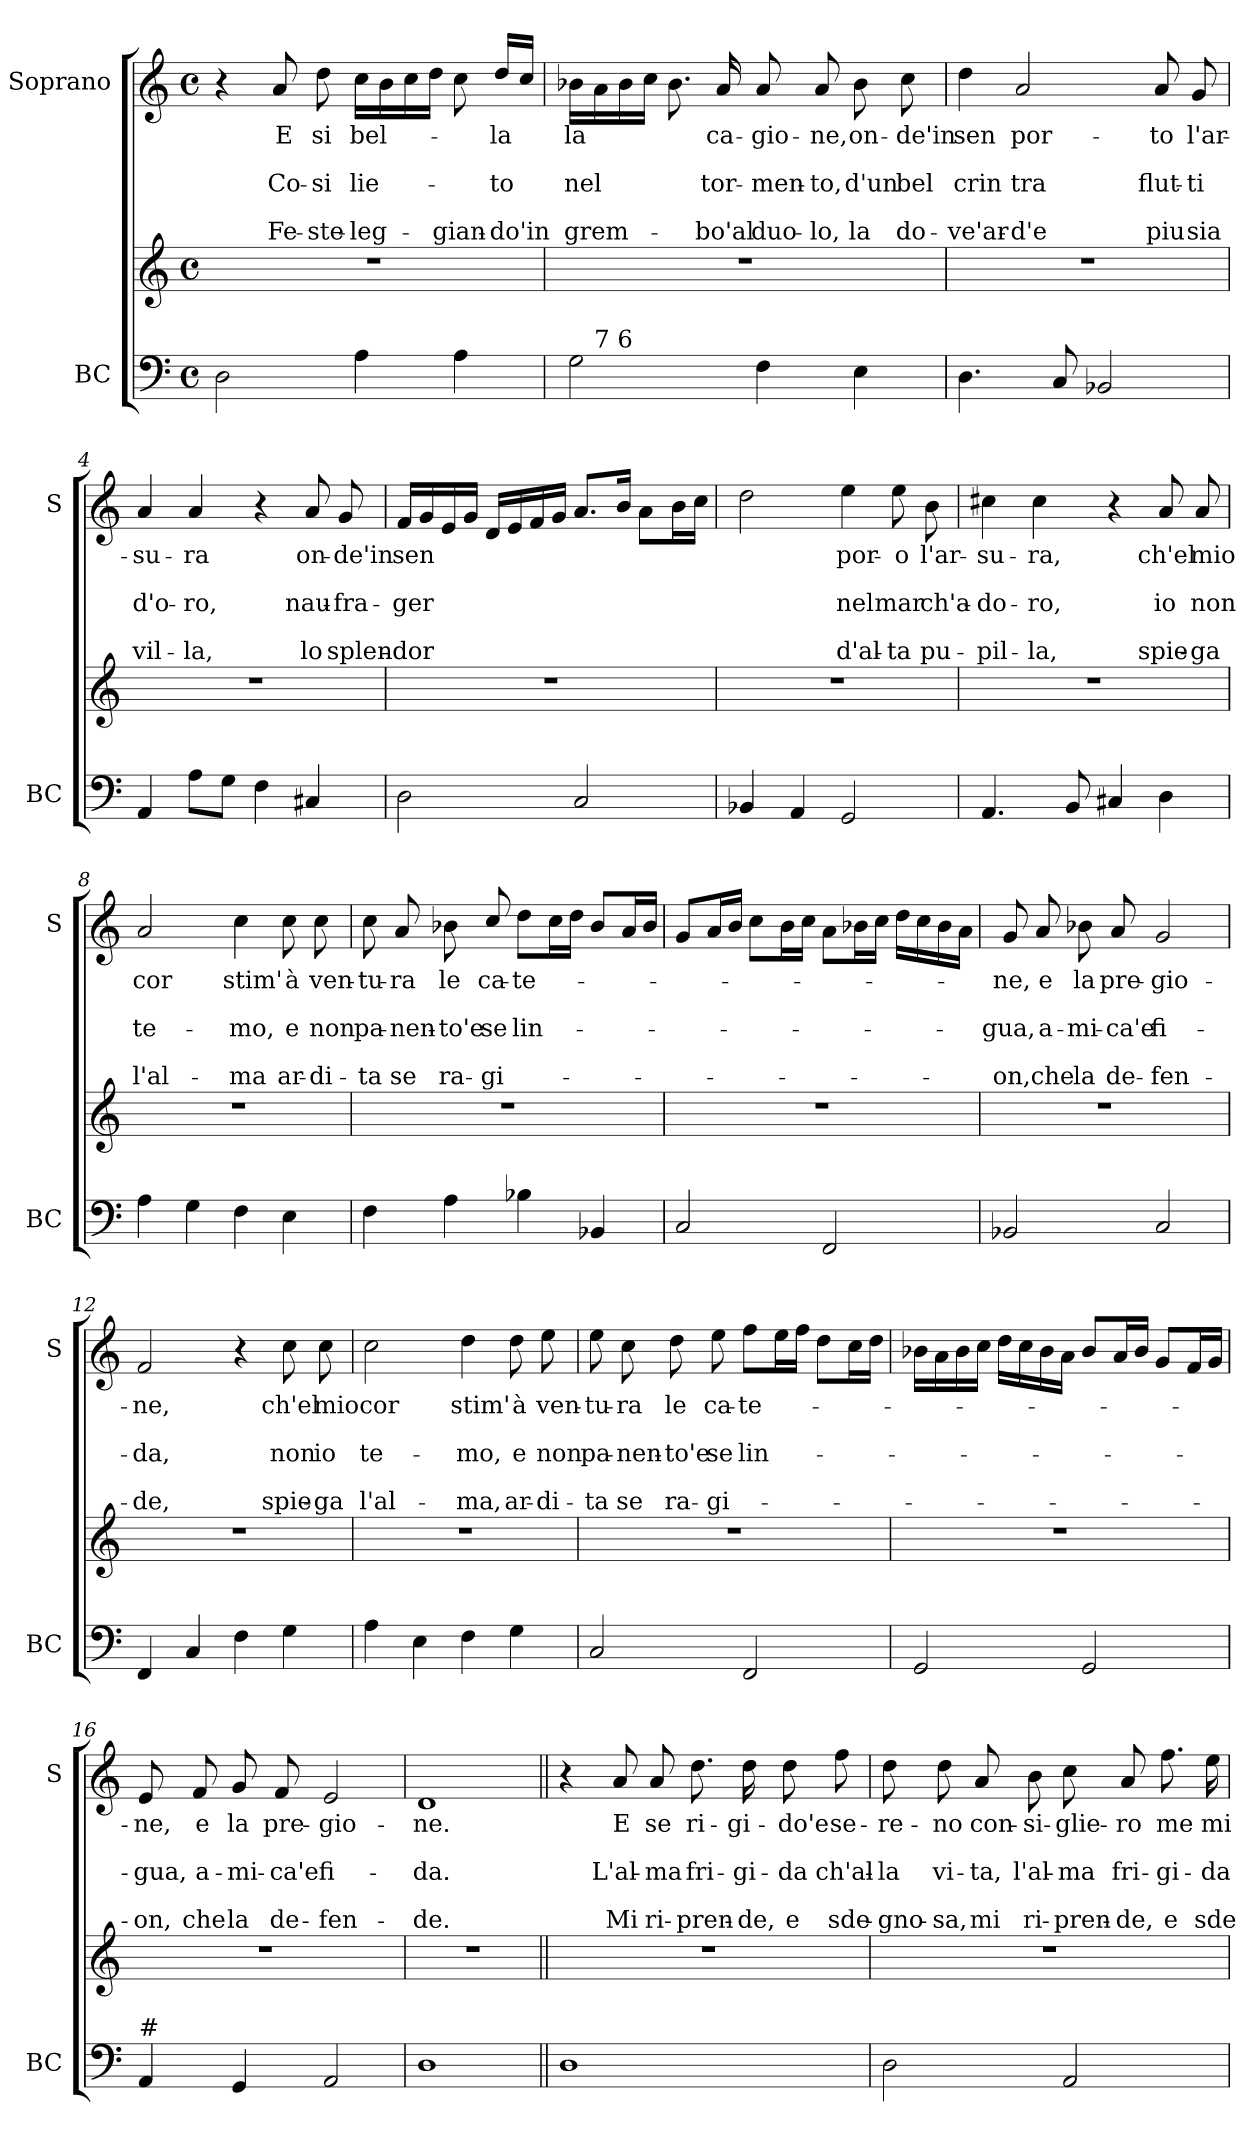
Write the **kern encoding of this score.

**kern	**kern	**kern	**text	**text	**text	**text	**text
*part2	*part2	*part1	*part1	*part1	*part1	*part1	*part1
*staff3	*staff2	*staff1	*staff1	*staff1	*staff1	*staff1	*staff1
*I"BC	*	*I"Soprano	*	*	*	*	*
*I'BC	*	*I'S	*	*	*	*	*
*clefF4	*clefG2	*clefG2	*	*	*	*	*
*k[]	*k[]	*k[]	*	*	*	*	*
*C:	*C:	*C:	*	*	*	*	*
*M4/4	*M4/4	*M4/4	*	*	*	*	*
*met(c)	*met(c)	*met(c)	*	*	*	*	*
=1	=1	=1	=1	=1	=1	=1	=1
2D\	1r	4r	.	.	.	.	.
!	!	!	!LO:LY:b	!	!LO:LY:b	!	!LO:LY:b
.	.	8a/	E	.	Co-	.	Fe-
!	!	!	!LO:LY:b	!	!LO:LY:b	!	!LO:LY:b
.	.	8dd\	si	.	-si	.	-ste-
!	!	!	!LO:LY:b	!	!LO:LY:b	!	!LO:LY:b
4A\	.	16cc\LL	bel-	.	lie-	.	-leg-
.	.	16b\	.	.	.	.	.
.	.	16cc\	.	.	.	.	.
.	.	16dd\JJ	.	.	.	.	.
!	!	!	!	!	!	!	!LO:LY:b
4A\	.	8cc\	.	.	.	.	-gian-
!	!	!	!LO:LY:b	!	!LO:LY:b	!	!LO:LY:b
.	.	16dd/LL	-la	.	-to	.	-do'in
.	.	16cc/JJ	.	.	.	.	.
=2	=2	=2	=2	=2	=2	=2	=2
!LO:TX:a:t=6	!	!	!	!	!	!	!
!	!	!	!LO:LY:b	!	!LO:LY:b	!	!LO:LY:b
*^	*	*	*	*	*	*	*
2G\	16ryy	1r	16b-X\LL	la	.	nel	.	grem-
!	!LO:TX:a:t=7 6	!	!	!	!	!	!	!
.	2...ryy	.	16a\	.	.	.	.	.
.	.	.	16b-\	.	.	.	.	.
.	.	.	16cc\JJ	.	.	.	.	.
.	.	.	8.b-\	.	.	.	.	.
!	!	!	!	!LO:LY:b	!	!LO:LY:b	!	!LO:LY:b
.	.	.	16a/	ca-	.	tor-	.	-bo'al
!	!	!	!	!LO:LY:b	!	!LO:LY:b	!	!LO:LY:b
4F\	.	.	8a/	-gio-	.	-men-	.	duo-
!	!	!	!	!LO:LY:b	!	!LO:LY:b	!	!LO:LY:b
.	.	.	8a/	-ne,	.	-to,	.	-lo,
!	!	!	!	!LO:LY:b	!	!LO:LY:b	!	!LO:LY:b
4E\	.	.	8b-\	on-	.	d'un	.	la
!	!	!	!	!LO:LY:b	!	!LO:LY:b	!	!LO:LY:b
.	.	.	8cc\	-de'in	.	bel	.	do-
=3	=3	=3	=3	=3	=3	=3	=3	=3
!	!	!	!	!LO:LY:b	!	!LO:LY:b	!	!LO:LY:b
*v	*v	*	*	*	*	*	*	*
4.D\	1r	4dd\	sen	.	crin	.	-ve'ar-
!	!	!	!LO:LY:b	!	!LO:LY:b	!	!LO:LY:b
.	.	2a/	por-	.	tra	.	-d'e
8C/	.	.	.	.	.	.	.
2BB-X/	.	.	.	.	.	.	.
!	!	!	!LO:LY:b	!	!LO:LY:b	!	!LO:LY:b
.	.	8a/	-to	.	flut-	.	piu
!	!	!	!LO:LY:b	!	!LO:LY:b	!	!LO:LY:b
.	.	8g/	l'ar-	.	-ti	.	sia
!!LO:LB:g=z
=4	=4	=4	=4	=4	=4	=4	=4
!	!	!	!LO:LY:b	!	!LO:LY:b	!	!LO:LY:b
4AA/	1r	4a/	-su-	.	d'o-	.	vil-
!	!	!	!LO:LY:b	!	!LO:LY:b	!	!LO:LY:b
8A\L	.	4a/	-ra	.	-ro,	.	-la,
8G\J	.	.	.	.	.	.	.
4F\	.	4r	.	.	.	.	.
!	!	!	!LO:LY:b	!	!LO:LY:b	!	!LO:LY:b
4C#X/	.	8a/	on-	.	nau-	.	lo
!	!	!	!LO:LY:b	!	!LO:LY:b	!	!LO:LY:b
.	.	8g/	-de'in	.	-fra-	.	splen-
=5	=5	=5	=5	=5	=5	=5	=5
!	!	!	!LO:LY:b	!	!LO:LY:b	!	!LO:LY:b
2D\	1r	16f/LL	sen	.	-ger	.	-dor
.	.	16g/	.	.	.	.	.
.	.	16e/	.	.	.	.	.
.	.	16g/JJ	.	.	.	.	.
.	.	16d/LL	.	.	.	.	.
.	.	16e/	.	.	.	.	.
.	.	16f/	.	.	.	.	.
.	.	16g/JJ	.	.	.	.	.
2C/	.	8.a/L	.	.	.	.	.
.	.	16b/Jk	.	.	.	.	.
.	.	8a\L	.	.	.	.	.
.	.	16b\L	.	.	.	.	.
.	.	16cc\JJ	.	.	.	.	.
=6	=6	=6	=6	=6	=6	=6	=6
4BB-X/	1r	2dd\	.	.	.	.	.
4AA/	.	.	.	.	.	.	.
!	!	!	!LO:LY:b	!	!LO:LY:b	!	!LO:LY:b
2GG/	.	4ee\	por-	.	nel	.	d'al-
!	!	!	!LO:LY:b	!	!LO:LY:b	!	!LO:LY:b
.	.	8ee\	-o	.	mar	.	-ta
!	!	!	!LO:LY:b	!	!LO:LY:b	!	!LO:LY:b
.	.	8b\	l'ar-	.	ch'a-	.	pu-
=7	=7	=7	=7	=7	=7	=7	=7
!	!	!	!LO:LY:b	!	!LO:LY:b	!	!LO:LY:b
4.AA/	1r	4cc#X\	-su-	.	-do-	.	-pil-
!	!	!	!LO:LY:b	!	!LO:LY:b	!	!LO:LY:b
.	.	4cc#\	-ra,	.	-ro,	.	-la,
8BB/	.	.	.	.	.	.	.
4C#X/	.	4r	.	.	.	.	.
!	!	!	!LO:LY:b	!	!LO:LY:b	!	!LO:LY:b
4D\	.	8a/	ch'el	.	io	.	spie-
!	!	!	!LO:LY:b	!	!LO:LY:b	!	!LO:LY:b
.	.	8a/	mio	.	non	.	-ga
!!LO:PB:g=z
=8	=8	=8	=8	=8	=8	=8	=8
!	!	!	!LO:LY:b	!	!LO:LY:b	!	!LO:LY:b
4A\	1r	2a/	cor	.	te-	.	l'al-
4G\	.	.	.	.	.	.	.
!	!	!	!LO:LY:b	!	!LO:LY:b	!	!LO:LY:b
4F\	.	4cc\	stim'	.	-mo,	.	-ma
!	!	!	!LO:LY:b	!	!LO:LY:b	!	!LO:LY:b
4E\	.	8cc\	à	.	e	.	ar-
!	!	!	!LO:LY:b	!	!LO:LY:b	!	!LO:LY:b
.	.	8cc\	ven-	.	non	.	-di-
=9	=9	=9	=9	=9	=9	=9	=9
!	!	!	!LO:LY:b	!	!LO:LY:b	!	!LO:LY:b
4F\	1r	8cc\	-tu-	.	pa-	.	-ta
!	!	!	!LO:LY:b	!	!LO:LY:b	!	!LO:LY:b
.	.	8a/	-ra	.	-nen-	.	se
!	!	!	!LO:LY:b	!	!LO:LY:b	!	!LO:LY:b
4A\	.	8b-X\	le	.	-to'e	.	ra-
!	!	!	!LO:LY:b	!	!LO:LY:b	!	!LO:LY:b
.	.	8cc/	ca-	.	se	.	-gi-
!	!	!	!LO:LY:b	!	!LO:LY:b	!	!
4B-X\	.	8dd\L	-te-	.	lin-	.	.
.	.	16cc\L	.	.	.	.	.
.	.	16dd\JJ	.	.	.	.	.
4BB-X/	.	8b-/L	.	.	.	.	.
.	.	16a/L	.	.	.	.	.
.	.	16b-/JJ	.	.	.	.	.
=10	=10	=10	=10	=10	=10	=10	=10
2C/	1r	8g/L	.	.	.	.	.
.	.	16a/L	.	.	.	.	.
.	.	16b/JJ	.	.	.	.	.
.	.	8cc\L	.	.	.	.	.
.	.	16b\L	.	.	.	.	.
.	.	16cc\JJ	.	.	.	.	.
2FF/	.	8a\L	.	.	.	.	.
.	.	16b-X\L	.	.	.	.	.
.	.	16cc\JJ	.	.	.	.	.
.	.	16dd\LL	.	.	.	.	.
.	.	16cc\	.	.	.	.	.
.	.	16b-\	.	.	.	.	.
.	.	16a\JJ	.	.	.	.	.
=11	=11	=11	=11	=11	=11	=11	=11
!	!	!	!LO:LY:b	!	!LO:LY:b	!	!LO:LY:b
2BB-X/	1r	8g/	-ne,	.	-gua,	.	-on,
!	!	!	!LO:LY:b	!	!LO:LY:b	!	!LO:LY:b
.	.	8a/	e	.	a-	.	che
!	!	!	!LO:LY:b	!	!LO:LY:b	!	!LO:LY:b
.	.	8b-X\	la	.	-mi-	.	la
!	!	!	!LO:LY:b	!	!LO:LY:b	!	!LO:LY:b
.	.	8a/	pre-	.	-ca'e	.	de-
!	!	!	!LO:LY:b	!	!LO:LY:b	!	!LO:LY:b
2C/	.	2g/	-gio-	.	fi-	.	-fen-
!!LO:LB:g=z
=12	=12	=12	=12	=12	=12	=12	=12
!	!	!	!LO:LY:b	!	!LO:LY:b	!	!LO:LY:b
4FF/	1r	2f/	-ne,	.	-da,	.	-de,
4C/	.	.	.	.	.	.	.
4F\	.	4r	.	.	.	.	.
!	!	!	!LO:LY:b	!	!LO:LY:b	!	!LO:LY:b
4G\	.	8cc\	ch'el	.	non	.	spie-
!	!	!	!LO:LY:b	!	!LO:LY:b	!	!LO:LY:b
.	.	8cc\	mio	.	io	.	-ga
=13	=13	=13	=13	=13	=13	=13	=13
!	!	!	!LO:LY:b	!	!LO:LY:b	!	!LO:LY:b
4A\	1r	2cc\	cor	.	te-	.	l'al-
4E\	.	.	.	.	.	.	.
!	!	!	!LO:LY:b	!	!LO:LY:b	!	!LO:LY:b
4F\	.	4dd\	stim'	.	-mo,	.	-ma,
!	!	!	!LO:LY:b	!	!LO:LY:b	!	!LO:LY:b
4G\	.	8dd\	à	.	e	.	ar-
!	!	!	!LO:LY:b	!	!LO:LY:b	!	!LO:LY:b
.	.	8ee\	ven-	.	non	.	-di-
=14	=14	=14	=14	=14	=14	=14	=14
!	!	!	!LO:LY:b	!	!LO:LY:b	!	!LO:LY:b
2C/	1r	8ee\	-tu-	.	pa-	.	-ta
!	!	!	!LO:LY:b	!	!LO:LY:b	!	!LO:LY:b
.	.	8cc\	-ra	.	-nen-	.	se
!	!	!	!LO:LY:b	!	!LO:LY:b	!	!LO:LY:b
.	.	8dd\	le	.	-to'e	.	ra-
!	!	!	!LO:LY:b	!	!LO:LY:b	!	!LO:LY:b
.	.	8ee\	ca-	.	se	.	-gi-
!	!	!	!LO:LY:b	!	!LO:LY:b	!	!
2FF/	.	8ff\L	-te-	.	lin-	.	.
.	.	16ee\L	.	.	.	.	.
.	.	16ff\JJ	.	.	.	.	.
.	.	8dd\L	.	.	.	.	.
.	.	16cc\L	.	.	.	.	.
.	.	16dd\JJ	.	.	.	.	.
=15	=15	=15	=15	=15	=15	=15	=15
2GG/	1r	16b-X\LL	.	.	.	.	.
.	.	16a\	.	.	.	.	.
.	.	16b-\	.	.	.	.	.
.	.	16cc\JJ	.	.	.	.	.
.	.	16dd\LL	.	.	.	.	.
.	.	16cc\	.	.	.	.	.
.	.	16b-\	.	.	.	.	.
.	.	16a\JJ	.	.	.	.	.
2GG/	.	8b-/L	.	.	.	.	.
.	.	16a/L	.	.	.	.	.
.	.	16b-/JJ	.	.	.	.	.
.	.	8g/L	.	.	.	.	.
.	.	16f/L	.	.	.	.	.
.	.	16g/JJ	.	.	.	.	.
!!LO:LB:g=z
=16	=16	=16	=16	=16	=16	=16	=16
!LO:TX:a:t=#	!	!	!	!	!	!	!
!	!	!	!LO:LY:b	!	!LO:LY:b	!	!LO:LY:b
4AA/	1r	8e/	-ne,	.	-gua,	.	-on,
!	!	!	!LO:LY:b	!	!LO:LY:b	!	!LO:LY:b
.	.	8f/	e	.	a-	.	che
!	!	!	!LO:LY:b	!	!LO:LY:b	!	!LO:LY:b
4GG/	.	8g/	la	.	-mi-	.	la
!	!	!	!LO:LY:b	!	!LO:LY:b	!	!LO:LY:b
.	.	8f/	pre-	.	-ca'e	.	de-
!	!	!	!LO:LY:b	!	!LO:LY:b	!	!LO:LY:b
2AA/	.	2e/	-gio-	.	fi-	.	-fen-
=17	=17	=17	=17	=17	=17	=17	=17
!	!	!	!LO:LY:b	!	!LO:LY:b	!	!LO:LY:b
1D	1r	1d	-ne.	.	-da.	.	-de.
=18||	=18||	=18||	=18||	=18||	=18||	=18||	=18||
1D	1r	4r	.	.	.	.	.
!	!	!	!LO:LY:b	!	!LO:LY:b	!	!LO:LY:b
.	.	8a/	E	.	L'al-	.	Mi
!	!	!	!LO:LY:b	!	!LO:LY:b	!	!LO:LY:b
.	.	8a/	se	.	-ma	.	ri-
!	!	!	!LO:LY:b	!	!LO:LY:b	!	!LO:LY:b
.	.	8.dd\	ri-	.	fri-	.	-pren-
!	!	!	!LO:LY:b	!	!LO:LY:b	!	!LO:LY:b
.	.	16dd\	-gi-	.	-gi-	.	-de,
!	!	!	!LO:LY:b	!	!LO:LY:b	!	!LO:LY:b
.	.	8dd\	-do'e	.	-da	.	e
!	!	!	!LO:LY:b	!	!LO:LY:b	!	!LO:LY:b
.	.	8ff\	se-	.	ch'al-	.	sde-
=19	=19	=19	=19	=19	=19	=19	=19
!	!	!	!LO:LY:b	!	!LO:LY:b	!	!LO:LY:b
2D\	1r	8dd\	-re-	.	-la	.	-gno-
!	!	!	!LO:LY:b	!	!LO:LY:b	!	!LO:LY:b
.	.	8dd\	-no	.	vi-	.	-sa,
!	!	!	!LO:LY:b	!	!LO:LY:b	!	!LO:LY:b
.	.	8a/	con-	.	-ta,	.	mi
!	!	!	!LO:LY:b	!	!LO:LY:b	!	!LO:LY:b
.	.	8b\	-si-	.	l'al-	.	ri-
!	!	!	!LO:LY:b	!	!LO:LY:b	!	!LO:LY:b
2AA/	.	8cc\	-glie-	.	-ma	.	-pren-
!	!	!	!LO:LY:b	!	!LO:LY:b	!	!LO:LY:b
.	.	8a/	-ro	.	fri-	.	-de,
!	!	!	!LO:LY:b	!	!LO:LY:b	!	!LO:LY:b
.	.	8.ff\	me	.	-gi-	.	e
!	!	!	!LO:LY:b	!	!LO:LY:b	!	!LO:LY:b
.	.	16ee\	mi	.	-da	.	sde-
=	=	=	=	=	=	=	=
*-	*-	*-	*-	*-	*-	*-	*-
